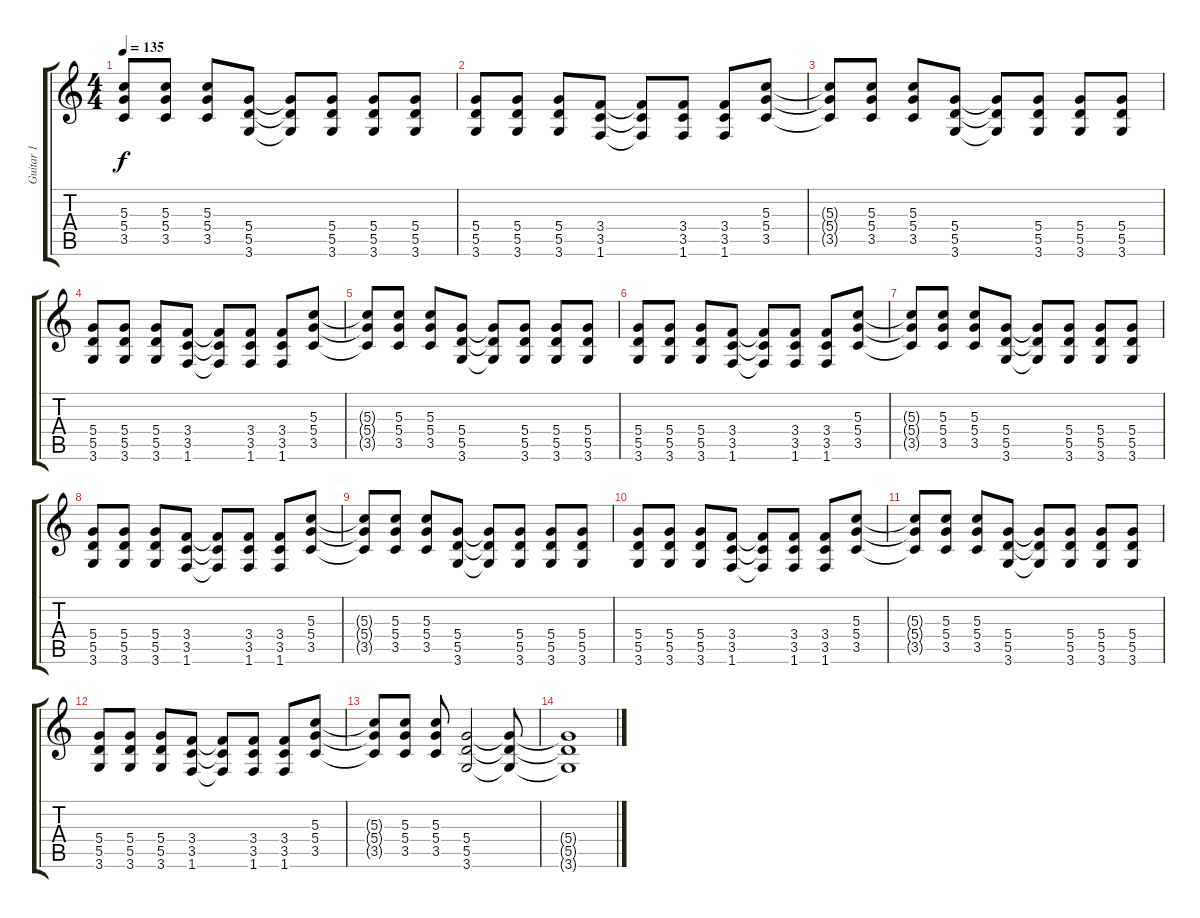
\track ("Guitar 1" "Guitar 1") {instrument distortionguitar}
\staff {score tabs}
\tuning (E4 B3 G3 D3 A2 E2) {hide}
\ts (4 4)
\tempo 135
\clef g2
\ks c
(5.3{t} 5.4{t} 3.5{t}).8{dy f} (5.3 5.4 3.5).8 (5.3 5.4 3.5).8 (5.4 5.5 3.6).8 (5.4{t} 5.5{t} 3.6{t}).8 (5.4 5.5 3.6).8 (5.4 5.5 3.6).8 (5.4 5.5 3.6).8 |
(5.4 5.5 3.6).8 (5.4 5.5 3.6).8 (5.4 5.5 3.6).8 (3.4 3.5 1.6).8 (3.4{t} 3.5{t} 1.6{t}).8 (3.4 3.5 1.6).8 (3.4 3.5 1.6).8 (5.3 5.4 3.5).8 |
(5.3{t} 5.4{t} 3.5{t}).8 (5.3 5.4 3.5).8 (5.3 5.4 3.5).8 (5.4 5.5 3.6).8 (5.4{t} 5.5{t} 3.6{t}).8 (5.4 5.5 3.6).8 (5.4 5.5 3.6).8 (5.4 5.5 3.6).8 |
(5.4 5.5 3.6).8 (5.4 5.5 3.6).8 (5.4 5.5 3.6).8 (3.4 3.5 1.6).8 (3.4{t} 3.5{t} 1.6{t}).8 (3.4 3.5 1.6).8 (3.4 3.5 1.6).8 (5.3 5.4 3.5).8 |
(5.3{t} 5.4{t} 3.5{t}).8 (5.3 5.4 3.5).8 (5.3 5.4 3.5).8 (5.4 5.5 3.6).8 (5.4{t} 5.5{t} 3.6{t}).8 (5.4 5.5 3.6).8 (5.4 5.5 3.6).8 (5.4 5.5 3.6).8 |
(5.4 5.5 3.6).8 (5.4 5.5 3.6).8 (5.4 5.5 3.6).8 (3.4 3.5 1.6).8 (3.4{t} 3.5{t} 1.6{t}).8 (3.4 3.5 1.6).8 (3.4 3.5 1.6).8 (5.3 5.4 3.5).8 |
(5.3{t} 5.4{t} 3.5{t}).8 (5.3 5.4 3.5).8 (5.3 5.4 3.5).8 (5.4 5.5 3.6).8 (5.4{t} 5.5{t} 3.6{t}).8 (5.4 5.5 3.6).8 (5.4 5.5 3.6).8 (5.4 5.5 3.6).8 |
(5.4 5.5 3.6).8 (5.4 5.5 3.6).8 (5.4 5.5 3.6).8 (3.4 3.5 1.6).8 (3.4{t} 3.5{t} 1.6{t}).8 (3.4 3.5 1.6).8 (3.4 3.5 1.6).8 (5.3 5.4 3.5).8 |
(5.3{t} 5.4{t} 3.5{t}).8 (5.3 5.4 3.5).8 (5.3 5.4 3.5).8 (5.4 5.5 3.6).8 (5.4{t} 5.5{t} 3.6{t}).8 (5.4 5.5 3.6).8 (5.4 5.5 3.6).8 (5.4 5.5 3.6).8 |
(5.4 5.5 3.6).8 (5.4 5.5 3.6).8 (5.4 5.5 3.6).8 (3.4 3.5 1.6).8 (3.4{t} 3.5{t} 1.6{t}).8 (3.4 3.5 1.6).8 (3.4 3.5 1.6).8 (5.3 5.4 3.5).8 |
(5.3{t} 5.4{t} 3.5{t}).8 (5.3 5.4 3.5).8 (5.3 5.4 3.5).8 (5.4 5.5 3.6).8 (5.4{t} 5.5{t} 3.6{t}).8 (5.4 5.5 3.6).8 (5.4 5.5 3.6).8 (5.4 5.5 3.6).8 |
(5.4 5.5 3.6).8 (5.4 5.5 3.6).8 (5.4 5.5 3.6).8 (3.4 3.5 1.6).8 (3.4{t} 3.5{t} 1.6{t}).8 (3.4 3.5 1.6).8 (3.4 3.5 1.6).8 (5.3 5.4 3.5).8 |
(5.3{t} 5.4{t} 3.5{t}).8 (5.3 5.4 3.5).8 (5.3 5.4 3.5).8 (5.4 5.5 3.6).2 (5.4{t} 5.5{t} 3.6{t}).8 |
(5.4{t} 5.5{t} 3.6{t}).1
